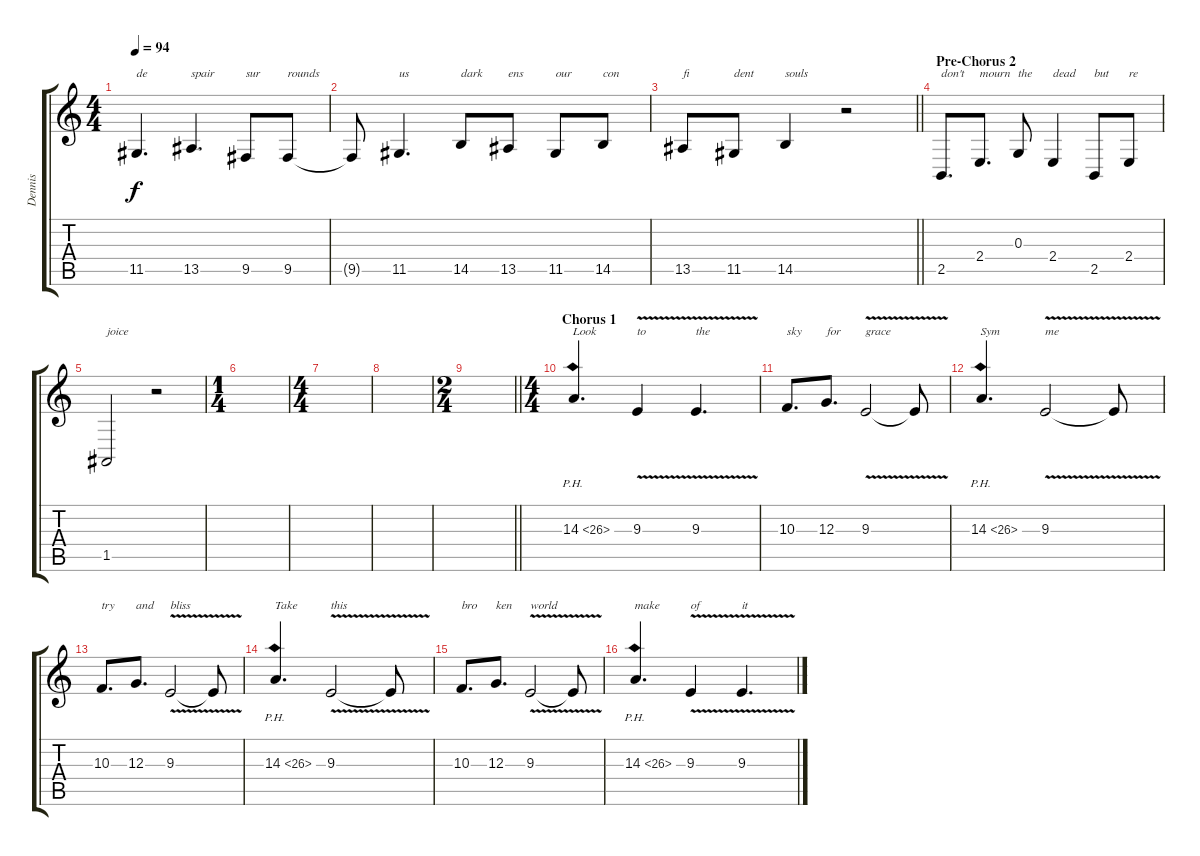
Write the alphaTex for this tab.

\track ("Dennis" "Dennis") {instrument tenorsax}
\staff {score tabs}
\tuning (E4 B3 G3 D3 A2 E2) {hide}
\ts (4 4)
\tempo 94
\clef g2
\ks c
11.5.4{d txt "de" dy f} 13.5.4{d txt "spair"} 9.5.8{txt "sur"} 9.5.8{txt "rounds"} |
9.5{t}.8 11.5.4{d txt "us"} 14.5.8{txt "dark"} 13.5.8{txt "ens"} 11.5.8{txt "our"} 14.5.8{txt "con"} |
\barLineRight lightlight
13.5.8{txt "fi"} 11.5.8{txt "dent"} 14.5.4{txt "souls"} r.2 |
\section ("" "Pre-Chorus 2")
2.5.8{d txt "don't"} 2.4.8{d txt "mourn"} 0.3.8{txt "the"} 2.4.4{txt "dead"} 2.5.8{txt "but"} 2.4.8{txt "re"} |
1.5.2{txt "joice"} r.2 |
\ts (1 4)
|
\ts (4 4)
|
|
\ts (2 4)
\barLineRight lightlight
|
\ts (4 4)
\section ("" "Chorus 1")
14.3{ph 12}.4{d txt "Look"} 9.3{v}.4{txt "to"} 9.3{v}.4{d txt "the"} |
10.3.8{d txt "sky"} 12.3.8{d txt "for"} 9.3{v}.2{txt "grace"} 9.3{t}.8 |
14.3{ph 12}.4{d txt "Sym"} 9.3{v}.2{txt "me"} 9.3{t}.8 |
10.3.8{d txt "try"} 12.3.8{d txt "and"} 9.3{v}.2{txt "bliss"} 9.3{t}.8 |
14.3{ph 12}.4{d txt "Take"} 9.3{v}.2{txt "this"} 9.3{t}.8 |
10.3.8{d txt "bro"} 12.3.8{d txt "ken"} 9.3{v}.2{txt "world"} 9.3{t}.8 |
14.3{ph 12}.4{d txt "make"} 9.3{v}.4{txt "of"} 9.3{v}.4{d txt "it"}
